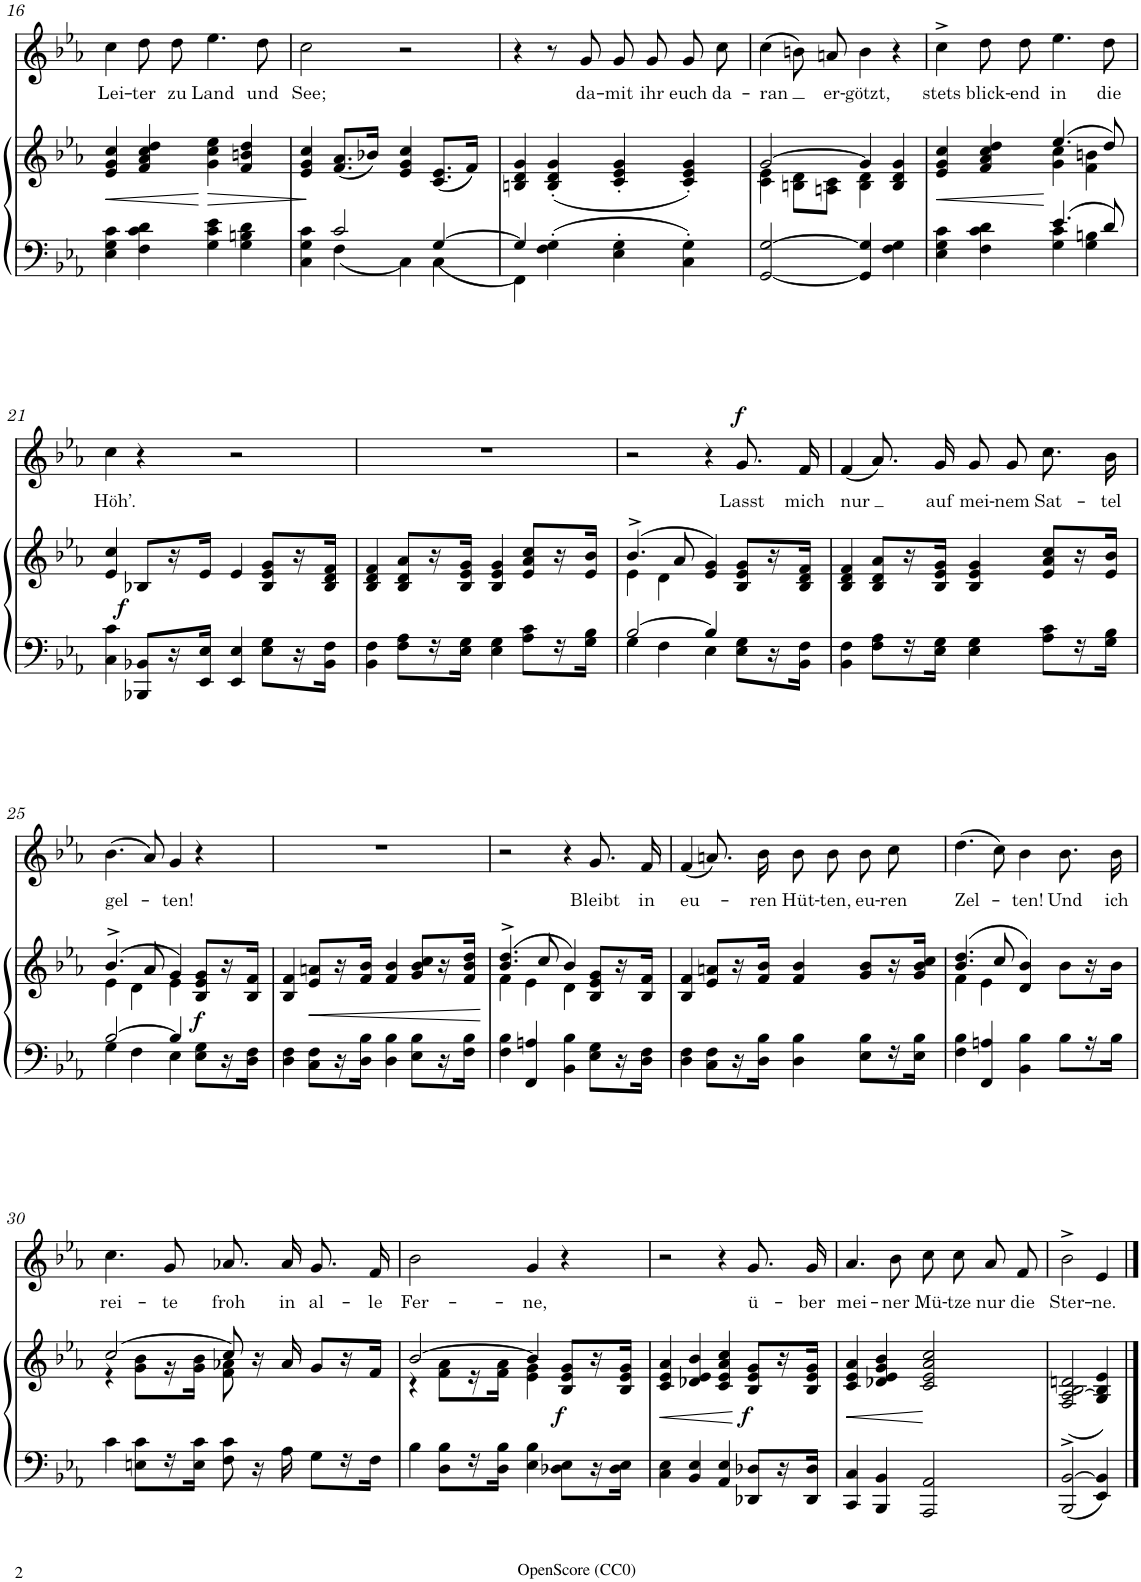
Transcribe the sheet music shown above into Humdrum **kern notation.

**kern	**kern	**dynam	**kern	**text	**dynam
*part2	*part2	*part2	*part1	*part1	*part1
*staff3	*staff2	*staff2/3	*staff1	*staff1	*staff1
*I"Piano	*	*	*I"Voice	*	*
*I'Pno	*	*	*	*	*
!!LO:PB:g=z
*clefF4	*clefG2	*	*clefG2	*	*
*k[b-e-a-]	*k[b-e-a-]	*	*k[b-e-a-]	*	*
*M4/4	*M4/4	*	*M4/4	*	*
*met(c)	*met(c)	*	*met(c)	*	*
=16	=16	=16	=16	=16	=16
!	!	!LO:HP:b	!	!LO:LY:b	!
4E-\ 4G\ 4c\	4e-/ 4g/ 4cc/	<	4cc\	Lei-	.
!	!	!	!	!LO:LY:b	!
4F\ 4c\ 4d\	4f/ 4a-/ 4cc/ 4dd/	.	8dd\L	-ter	.
!	!	!	!	!LO:LY:b	!
.	.	.	8dd\J	zu	.
!	!	!LO:HP:n=1:b	!	!LO:LY:b	!
4G\ 4c\ 4e-\	4g\ 4cc\ 4ee-\	[ >	4.ee-\	Land	.
4G\ 4Bn\ 4d\	4f/ 4bn/ 4dd/	.	.	.	.
!	!	!	!	!LO:LY:b	!
.	.	.	8dd\	und	.
=17	=17	=17	=17	=17	=17
*^	*	*	*	*	*
!	!	!	!	!	!LO:LY:b	!
4C\ 4G\ 4c\	4ryy	4e-/ 4g/ 4cc/	.	2cc\	See;	.
2c/	4F\	(8.f/ 8.a-/L	]	.	.	.
.	.	16b-X/Jk)	.	.	.	.
.	4C\	4e-/ 4g/ 4cc/	.	2r	.	.
[4G/	4C\	(8.c/ 8.e-/L	.	.	.	.
.	.	16f/Jk)	.	.	.	.
=18	=18	=18	=18	=18	=18	=18
4G/]	4FF\	4Bn/ 4d/ 4g/	.	4r	.	.
4F\' 4G\'	2.ryy	(4B/' 4d/' 4g/'	.	8r	.	.
!	!	!	!	!	!LO:LY:b	!
.	.	.	.	8g/	da-	.
!	!	!	!	!	!LO:LY:b	!
4E-\' 4G\'	.	4c/' 4e-/' 4g/'	.	8g/L	-mit	.
!	!	!	!	!	!LO:LY:b	!
.	.	.	.	8g/J	ihr	.
!	!	!	!	!	!LO:LY:b	!
4C\' 4G\'	.	4c/' 4e-/' 4g/')	.	8g/L	euch	.
!	!	!	!	!	!LO:LY:b	!
.	.	.	.	8cc/J	da-	.
*v	*v	*	*	*	*	*
=19	=19	=19	=19	=19	=19
*	*^	*	*	*	*
!	!	!	!	!	!LO:LY:b	!
[2GG/ [2G/	[2g/	4c\ 4e-\	.	(4cc\	-ran	.
.	.	8Bn\ 8d\L	.	8bn/L)	.	.
!	!	!	!	!	!LO:LY:b	!
.	.	8An\ 8c\J	.	8an/J	er-	.
!	!	!	!	!	!LO:LY:b	!
4GG/] 4G/]	4g/]	4B\ 4d\	.	4b\	-götzt,	.
4F\ 4G\	4B/ 4d/ 4g/	4ryy	.	4r	.	.
=20	=20	=20	=20	=20	=20	=20
*^	*	*	*	*	*	*
!	!	!	!	!LO:HP:b	!	!LO:LY:b	!
4E-\ 4G\ 4c\	2ryy	4e-/ 4g/ 4cc/	2ryy	<	4cc^\	stets	.
!	!	!	!	!	!	!LO:LY:b	!
4F\ 4c\ 4d\	.	4f/ 4a-/ 4cc/ 4dd/	.	.	8dd\L	blick-	.
!	!	!	!	!	!	!LO:LY:b	!
.	.	.	.	.	8dd\J	-end	.
!	!	!	!	!	!	!LO:LY:b	!
4.e-/	4G\ 4c\	(4.ee-/	4g\ 4cc\	[	4.ee-\	in	.
.	4G\ 4Bn\	.	4f\ 4bn\	.	.	.	.
!	!	!	!	!	!	!LO:LY:b	!
8d/	.	8dd/)	.	.	8dd\	die	.
*v	*v	*	*	*	*	*	*
*	*v	*v	*	*	*	*
!!LO:LB:g=z
=21	=21	=21	=21	=21	=21
!	!	!	!	!LO:LY:b	!
4C\ 4c\	4e-/ 4cc/	.	4cc\	Höh’.	.
!	!	!LO:DY:b	!	!	!
8BBB-X/ 8BB-X/L	8B-X/L	f	4r	.	.
16r	16r	.	.	.	.
16EE-/ 16E-/JJ	16e-/JJ	.	.	.	.
4EE-/ 4E-/	4e-/	.	2r	.	.
8E-\ 8G\L	8B-/ 8e-/ 8g/L	.	.	.	.
16r	16r	.	.	.	.
16BB-\ 16F\JJ	16B-/ 16d/ 16f/JJ	.	.	.	.
=22	=22	=22	=22	=22	=22
4BB-\ 4F\	4B-/ 4d/ 4f/	.	1r	.	.
8F\ 8A-\L	8B-/ 8d/ 8a-/L	.	.	.	.
16r	16r	.	.	.	.
16E-\ 16G\JJ	16B-/ 16e-/ 16g/JJ	.	.	.	.
4E-\ 4G\	4B-/ 4e-/ 4g/	.	.	.	.
8A-\ 8c\L	8e-/ 8a-/ 8cc/L	.	.	.	.
16r	16r	.	.	.	.
16G\ 16B-\JJ	16e-/ 16b-/JJ	.	.	.	.
=23	=23	=23	=23	=23	=23
*^	*^	*	*	*	*
[2B-/	4G\	(4.b-^/	4e-\	.	2r	.	.
.	4F\	.	4d\	.	.	.	.
.	.	8a-/	.	.	.	.	.
4B-/]	4E-\	4e-/ 4g/)	2ryy	.	4r	.	.
!	!	!	!	!	!	!LO:LY:b	!LO:DY:a
8E-\ 8G\L	4ryy	8B-/ 8e-/ 8g/L	.	.	8.g/L	Lasst	f
16r	.	16r	.	.	.	.	.
!	!	!	!	!	!	!LO:LY:b	!
16BB-\ 16F\JJ	.	16B-/ 16d/ 16f/JJ	.	.	16f/Jk	mich	.
*v	*v	*	*	*	*	*	*
*	*v	*v	*	*	*	*
=24	=24	=24	=24	=24	=24
!	!	!	!	!LO:LY:b	!
4BB-\ 4F\	4B-/ 4d/ 4f/	.	(4f/	nur	.
8F\ 8A-\L	8B-/ 8d/ 8a-/L	.	8.a-/L)	.	.
16r	16r	.	.	.	.
!	!	!	!	!LO:LY:b	!
16E-\ 16G\JJ	16B-/ 16e-/ 16g/JJ	.	16g/Jk	auf	.
!	!	!	!	!LO:LY:b	!
4E-\ 4G\	4B-/ 4e-/ 4g/	.	8g/L	mei-	.
!	!	!	!	!LO:LY:b	!
.	.	.	8g/J	-nem	.
!	!	!	!	!LO:LY:b	!
8A-\ 8c\L	8e-/ 8a-/ 8cc/L	.	8.cc\L	Sat-	.
16r	16r	.	.	.	.
!	!	!	!	!LO:LY:b	!
16G\ 16B-\JJ	16e-/ 16b-/JJ	.	16b-\Jk	-tel	.
!!LO:LB:g=z
=25	=25	=25	=25	=25	=25
*^	*^	*	*	*	*
!	!	!	!	!	!	!LO:LY:b	!
[2B-/	4G\	(4.b-^/	4e-\	.	(4.b-\	gel-	.
.	4F\	.	4d\	.	.	.	.
.	.	8a-/	.	.	8a-/)	.	.
!	!	!	!	!	!	!LO:LY:b	!
4B-/]	4E-\	4g/)	4e-\	.	4g/	-ten!	.
!	!	!	!	!LO:DY:b	!	!	!
8E-\ 8G\L	4ryy	8B-/ 8e-/ 8g/L	4ryy	f	4r	.	.
16r	.	16r	.	.	.	.	.
16D\ 16F\JJ	.	16B-/ 16f/JJ	.	.	.	.	.
*v	*v	*	*	*	*	*	*
*	*v	*v	*	*	*	*
=26	=26	=26	=26	=26	=26
4D\ 4F\	4B-/ 4f/	.	1r	.	.
!	!	!LO:HP:b	!	!	!
8C\ 8F\L	8e-/ 8an/L	<	.	.	.
16r	16r	.	.	.	.
16D\ 16B-\JJ	16f/ 16b-/JJ	.	.	.	.
4D\ 4B-\	4f/ 4b-/	.	.	.	.
8E-\ 8B-\L	8g/ 8b-/ 8cc/L	.	.	.	.
16r	16r	.	.	.	.
16F\ 16B-\JJ	16f/ 16b-/ 16dd/JJ	.	.	.	.
.	.	[	.	.	.
=27	=27	=27	=27	=27	=27
*	*^	*	*	*	*
4F\ 4B-\	(4.b-/^ 4.dd/^	4f\	.	2r	.	.
4FF/ 4An/	.	4e-\	.	.	.	.
.	8cc/	.	.	.	.	.
4BB-\ 4B-\	4b-/)	4d\	.	4r	.	.
!	!	!	!	!	!LO:LY:b	!
8E-\ 8G\L	8B-/ 8e-/ 8g/L	4ryy	.	8.g/L	Bleibt	.
16r	16r	.	.	.	.	.
!	!	!	!	!	!LO:LY:b	!
16D\ 16F\JJ	16B-/ 16f/JJ	.	.	16f/Jk	in	.
*	*v	*v	*	*	*	*
=28	=28	=28	=28	=28	=28
!	!	!	!	!LO:LY:b	!
4D\ 4F\	4B-/ 4f/	.	(4f/	eu-	.
8C\ 8F\L	8e-/ 8an/L	.	8.an/L)	.	.
16r	16r	.	.	.	.
!	!	!	!	!LO:LY:b	!
16D\ 16B-\JJ	16f/ 16b-/JJ	.	16b-/Jk	-ren	.
!	!	!	!	!LO:LY:b	!
4D\ 4B-\	4f/ 4b-/	.	8b-\L	Hüt-	.
!	!	!	!	!LO:LY:b	!
.	.	.	8b-\J	-ten,	.
!	!	!	!	!LO:LY:b	!
8E-\ 8B-\L	8g/ 8b-/L	.	8b-\L	eu-	.
!	!	!	!	!LO:LY:b	!
16r	16r	.	8cc\J	-ren	.
16E-\ 16B-\JJ	16g/ 16b-/ 16cc/JJ	.	.	.	.
=29	=29	=29	=29	=29	=29
*	*^	*	*	*	*
!	!	!	!	!	!LO:LY:b	!
4F\ 4B-\	(4.b-/^ 4.dd/^	4f\	.	(4.dd\	Zel-	.
4FF/ 4An/	.	4e-\	.	.	.	.
.	8cc/	.	.	8cc\)	.	.
!	!	!	!	!	!LO:LY:b	!
4BB-\ 4B-\	4d/ 4b-/)	2ryy	.	4b-\	-ten!	.
!	!	!	!	!	!LO:LY:b	!
8B-\L	8b-\L	.	.	8.b-\L	Und	.
16r	16r	.	.	.	.	.
!	!	!	!	!	!LO:LY:b	!
16B-\JJ	16b-\JJ	.	.	16b-\Jk	ich	.
!!LO:LB:g=z
=30	=30	=30	=30	=30	=30	=30
!	!	!	!	!	!LO:LY:b	!
4c\	[2cc/	4r	.	4.cc\	rei-	.
8En\ 8c\L	.	8g\ 8b-\L	.	.	.	.
!	!	!	!	!	!LO:LY:b	!
16r	.	16r	.	8g/	-te	.
16E\ 16c\JJ	.	16g\ 16b-\JJ	.	.	.	.
!	!	!	!	!	!LO:LY:b	!
8F\ 8c\	8cc/]	8f\ 8a-X\	.	8.a-X/L	froh	.
16r	16r	4.ryy	.	.	.	.
!	!	!	!	!	!LO:LY:b	!
16A-\	16a-/	.	.	16a-/Jk	in	.
!	!	!	!	!	!LO:LY:b	!
8G\L	8g/L	.	.	8.g/L	al-	.
16r	16r	.	.	.	.	.
!	!	!	!	!	!LO:LY:b	!
16F\JJ	16f/JJ	.	.	16f/Jk	-le	.
=31	=31	=31	=31	=31	=31	=31
!	!	!	!	!	!LO:LY:b	!
4B-\	[2b-/	4r	.	2b-\	Fer-	.
8D\ 8B-\L	.	8f\ 8a-\L	.	.	.	.
16r	.	16r	.	.	.	.
16D\ 16B-\JJ	.	16f\ 16a-\JJ	.	.	.	.
!	!	!	!	!	!LO:LY:b	!
4E-\ 4B-\	4b-/]	4e-\ 4g\	.	4g/	-ne,	.
!	!	!	!LO:DY:b	!	!	!
8D-X\ 8E-\L	8B-/ 8e-/ 8g/L	4ryy	f	4r	.	.
16r	16r	.	.	.	.	.
16D-\ 16E-\JJ	16B-/ 16e-/ 16g/JJ	.	.	.	.	.
*	*v	*v	*	*	*	*
=32	=32	=32	=32	=32	=32
!	!	!LO:HP:b	!	!	!
4C\ 4E-\	4c/ 4e-/ 4a-/	<	2r	.	.
4BB-/ 4E-/	4d-X/ 4e-/ 4b-/	.	.	.	.
4AA-/ 4E-/	4c/ 4e-/ 4a-/ 4cc/	.	4r	.	.
!	!	!LO:DY:n=1:b	!	!LO:LY:b	!
8DD-X/ 8D-X/L	8B-/ 8e-/ 8g/L	[ f	8.g/L	ü-	.
16r	16r	.	.	.	.
!	!	!	!	!LO:LY:b	!
16DD-/ 16D-/JJ	16B-/ 16e-/ 16g/JJ	.	16g/Jk	-ber	.
=33	=33	=33	=33	=33	=33
!	!	!LO:HP:b	!	!LO:LY:b	!
4CC/ 4C/	4c/ 4e-/ 4a-/	<	4.a-/	mei-	.
4BBB-/ 4BB-/	4d-X/ 4e-/ 4g/ 4b-/	.	.	.	.
!	!	!	!	!LO:LY:b	!
.	.	.	8b-\	-ner	.
!	!	!	!	!LO:LY:b	!
2AAA-/ 2AA-/	2c/ 2e-/ 2a-/ 2cc/	[	8cc\L	Mü-	.
!	!	!	!	!LO:LY:b	!
.	.	.	8cc\J	-tze	.
!	!	!	!	!LO:LY:b	!
.	.	.	8a-/L	nur	.
!	!	!	!	!LO:LY:b	!
.	.	.	8f/J	die	.
=34	=34	=34	=34	=34	=34
!	!	!	!	!LO:LY:b	!
2BBB-/ [2BB-/	(2F/^ 2A-/^ [2B-/^ 2dn/^	.	2b-^\	Ster-	.
!	!	!	!	!LO:LY:b	!
4EE-/ 4BB-/]	4G/ 4B-/] 4e-/)	.	4e-/	-ne.	.
==	==	==	==	==	==
*-	*-	*-	*-	*-	*-
